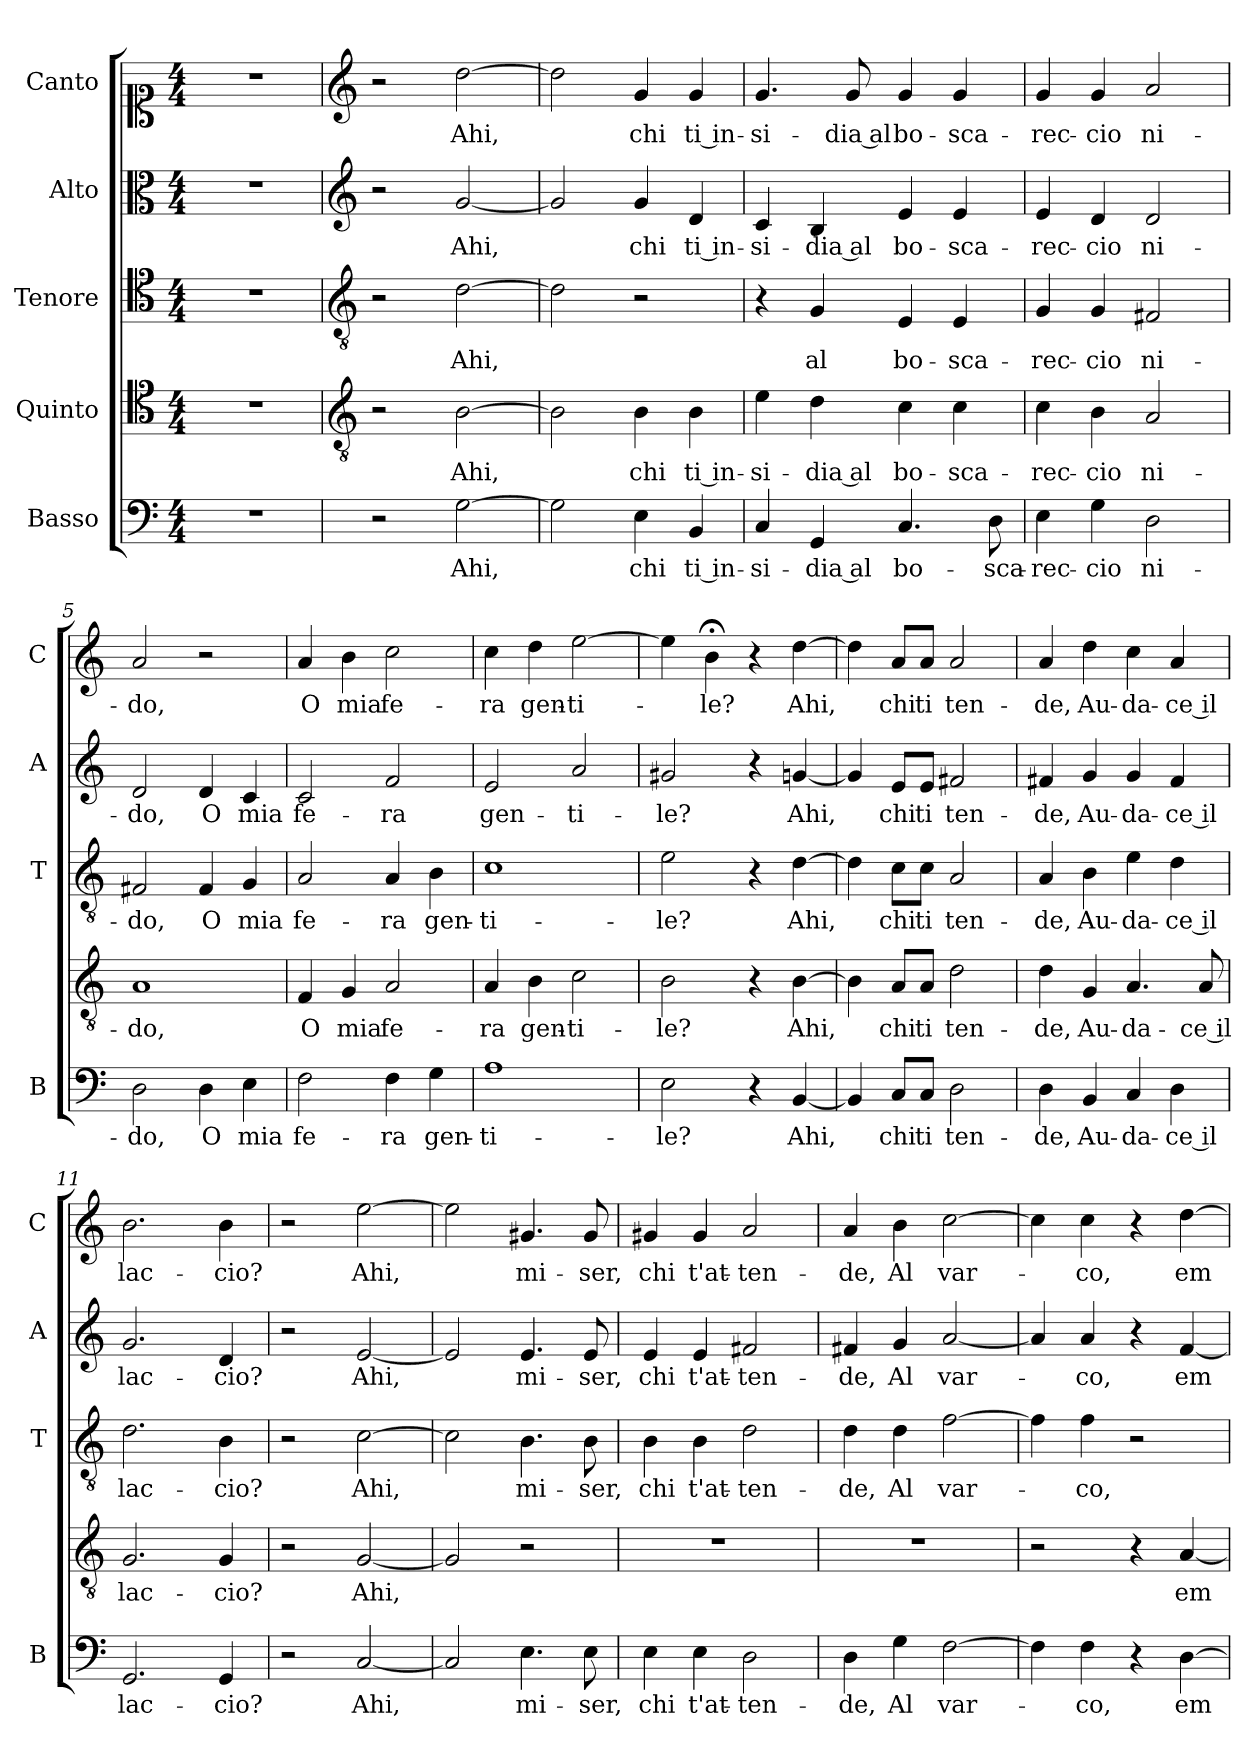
**kern	**text	**kern	**text	**kern	**text	**kern	**text	**kern	**text
*part5	*part5	*part4	*part4	*part3	*part3	*part2	*part2	*part1	*part1
*staff5	*staff5	*staff4	*staff4	*staff3	*staff3	*staff2	*staff2	*staff1	*staff1
*I"Basso	*	*I"Quinto	*	*I"Tenore	*	*I"Alto	*	*I"Canto	*
*I'B	*	*	*	*I'T	*	*I'A	*	*I'C	*
*clefF4	*	*clefC4	*	*clefC4	*	*clefC3	*	*clefC1	*
*k[]	*	*k[]	*	*k[]	*	*k[]	*	*k[]	*
*C:	*	*C:	*	*C:	*	*C:	*	*C:	*
*M4/4	*	*M4/4	*	*M4/4	*	*M4/4	*	*M4/4	*
=	=	=	=	=	=	=	=	=	=
1r	.	1r	.	1r	.	1r	.	1r	.
=1	=1	=1	=1	=1	=1	=1	=1	=1	=1
*	*	*clefGv2	*	*clefGv2	*	*clefG2	*	*clefG2	*
2r	.	2r	.	2r	.	2r	.	2r	.
!	!LO:LY:b	!	!LO:LY:b	!	!LO:LY:b	!	!LO:LY:b	!	!LO:LY:b
[2G\	Ahi,	[2B\	Ahi,	[2d\	Ahi,	[2g/	Ahi,	[2dd\	Ahi,
=2	=2	=2	=2	=2	=2	=2	=2	=2	=2
2G\]	.	2B\]	.	2d\]	.	2g/]	.	2dd\]	.
!	!LO:LY:b	!	!LO:LY:b	!	!	!	!LO:LY:b	!	!LO:LY:b
4E\	chi	4B\	chi	2r	.	4g/	chi	4g/	chi
!	!LO:LY:b	!	!LO:LY:b	!	!	!	!LO:LY:b	!	!LO:LY:b
4BB/	ti in-	4B\	ti in-	.	.	4d/	ti in-	4g/	ti in-
=3	=3	=3	=3	=3	=3	=3	=3	=3	=3
!	!LO:LY:b	!	!LO:LY:b	!	!	!	!LO:LY:b	!	!LO:LY:b
4C/	-si-	4e\	-si-	4r	.	4c/	-si-	4.g/	-si-
!	!LO:LY:b	!	!LO:LY:b	!	!LO:LY:b	!	!LO:LY:b	!	!
4GG/	-dia al	4d\	-dia al	4G/	al	4B/	-dia al	.	.
!	!	!	!	!	!	!	!	!	!LO:LY:b
.	.	.	.	.	.	.	.	8g/	-dia al
!	!LO:LY:b	!	!LO:LY:b	!	!LO:LY:b	!	!LO:LY:b	!	!LO:LY:b
4.C/	bo-	4c\	bo-	4E/	bo-	4e/	bo-	4g/	bo-
!	!	!	!LO:LY:b	!	!LO:LY:b	!	!LO:LY:b	!	!LO:LY:b
.	.	4c\	-sca-	4E/	-sca-	4e/	-sca-	4g/	-sca-
!	!LO:LY:b	!	!	!	!	!	!	!	!
8D\	-sca-	.	.	.	.	.	.	.	.
=4	=4	=4	=4	=4	=4	=4	=4	=4	=4
!	!LO:LY:b	!	!LO:LY:b	!	!LO:LY:b	!	!LO:LY:b	!	!LO:LY:b
4E\	-rec-	4c\	-rec-	4G/	-rec-	4e/	-rec-	4g/	-rec-
!	!LO:LY:b	!	!LO:LY:b	!	!LO:LY:b	!	!LO:LY:b	!	!LO:LY:b
4G\	-cio	4B\	-cio	4G/	-cio	4d/	-cio	4g/	-cio
!	!LO:LY:b	!	!LO:LY:b	!	!LO:LY:b	!	!LO:LY:b	!	!LO:LY:b
2D\	ni-	2A/	ni-	2F#X/	ni-	2d/	ni-	2a/	ni-
=5	=5	=5	=5	=5	=5	=5	=5	=5	=5
!	!LO:LY:b	!	!LO:LY:b	!	!LO:LY:b	!	!LO:LY:b	!	!LO:LY:b
2D\	-do,	1A	-do,	2F#X/	-do,	2d/	-do,	2a/	-do,
!	!LO:LY:b	!	!	!	!LO:LY:b	!	!LO:LY:b	!	!
4D\	O	.	.	4F#/	O	4d/	O	2r	.
!	!LO:LY:b	!	!	!	!LO:LY:b	!	!LO:LY:b	!	!
4E\	mia	.	.	4G/	mia	4c/	mia	.	.
=6	=6	=6	=6	=6	=6	=6	=6	=6	=6
!	!LO:LY:b	!	!LO:LY:b	!	!LO:LY:b	!	!LO:LY:b	!	!LO:LY:b
2F\	fe-	4F/	O	2A/	fe-	2c/	fe-	4a/	O
!	!	!	!LO:LY:b	!	!	!	!	!	!LO:LY:b
.	.	4G/	mia	.	.	.	.	4b\	mia
!	!LO:LY:b	!	!LO:LY:b	!	!LO:LY:b	!	!LO:LY:b	!	!LO:LY:b
4F\	-ra	2A/	fe-	4A/	-ra	2f/	-ra	2cc\	fe-
!	!LO:LY:b	!	!	!	!LO:LY:b	!	!	!	!
4G\	gen-	.	.	4B\	gen-	.	.	.	.
!!LO:LB:g=z
=7	=7	=7	=7	=7	=7	=7	=7	=7	=7
!	!LO:LY:b	!	!LO:LY:b	!	!LO:LY:b	!	!LO:LY:b	!	!LO:LY:b
1A	-ti-	4A/	-ra	1c	-ti-	2e/	gen-	4cc\	-ra
!	!	!	!LO:LY:b	!	!	!	!	!	!LO:LY:b
.	.	4B\	gen-	.	.	.	.	4dd\	gen-
!	!	!	!LO:LY:b	!	!	!	!LO:LY:b	!	!LO:LY:b
.	.	2c\	-ti-	.	.	2a/	-ti-	[2ee\	-ti-
=8	=8	=8	=8	=8	=8	=8	=8	=8	=8
!	!LO:LY:b	!	!LO:LY:b	!	!LO:LY:b	!	!LO:LY:b	!	!
2E\	-le?	2B\	-le?	2e\	-le?	2g#X/	-le?	4ee\]	.
!	!	!	!	!	!	!	!	!	!LO:LY:b
.	.	.	.	.	.	.	.	4b;<\	-le?
4r	.	4r	.	4r	.	4r	.	4r	.
!	!LO:LY:b	!	!LO:LY:b	!	!LO:LY:b	!	!LO:LY:b	!	!LO:LY:b
[4BB/	Ahi,	[4B\	Ahi,	[4d\	Ahi,	[4gn/	Ahi,	[4dd\	Ahi,
=9	=9	=9	=9	=9	=9	=9	=9	=9	=9
4BB/]	.	4B\]	.	4d\]	.	4g/]	.	4dd\]	.
!	!LO:LY:b	!	!LO:LY:b	!	!LO:LY:b	!	!LO:LY:b	!	!LO:LY:b
8C/L	chi	8A/L	chi	8c\L	chi	8e/L	chi	8a/L	chi
!	!LO:LY:b	!	!LO:LY:b	!	!LO:LY:b	!	!LO:LY:b	!	!LO:LY:b
8C/J	ti	8A/J	ti	8c\J	ti	8e/J	ti	8a/J	ti
!	!LO:LY:b	!	!LO:LY:b	!	!LO:LY:b	!	!LO:LY:b	!	!LO:LY:b
2D\	ten-	2d\	ten-	2A/	ten-	2f#X/	ten-	2a/	ten-
=10	=10	=10	=10	=10	=10	=10	=10	=10	=10
!	!LO:LY:b	!	!LO:LY:b	!	!LO:LY:b	!	!LO:LY:b	!	!LO:LY:b
4D\	-de,	4d\	-de,	4A/	-de,	4f#X/	-de,	4a/	-de,
!	!LO:LY:b	!	!LO:LY:b	!	!LO:LY:b	!	!LO:LY:b	!	!LO:LY:b
4BB/	Au-	4G/	Au-	4B\	Au-	4g/	Au-	4dd\	Au-
!	!LO:LY:b	!	!LO:LY:b	!	!LO:LY:b	!	!LO:LY:b	!	!LO:LY:b
4C/	-da-	4.A/	-da-	4e\	-da-	4g/	-da-	4cc\	-da-
!	!LO:LY:b	!	!	!	!LO:LY:b	!	!LO:LY:b	!	!LO:LY:b
4D\	-ce il	.	.	4d\	-ce il	4f#/	-ce il	4a/	-ce il
!	!	!	!LO:LY:b	!	!	!	!	!	!
.	.	8A/	-ce il	.	.	.	.	.	.
=11	=11	=11	=11	=11	=11	=11	=11	=11	=11
!	!LO:LY:b	!	!LO:LY:b	!	!LO:LY:b	!	!LO:LY:b	!	!LO:LY:b
2.GG/	lac-	2.G/	lac-	2.d\	lac-	2.g/	lac-	2.b\	lac-
!	!LO:LY:b	!	!LO:LY:b	!	!LO:LY:b	!	!LO:LY:b	!	!LO:LY:b
4GG/	-cio?	4G/	-cio?	4B\	-cio?	4d/	-cio?	4b\	-cio?
=12	=12	=12	=12	=12	=12	=12	=12	=12	=12
2r	.	2r	.	2r	.	2r	.	2r	.
!	!LO:LY:b	!	!LO:LY:b	!	!LO:LY:b	!	!LO:LY:b	!	!LO:LY:b
[2C/	Ahi,	[2G/	Ahi,	[2c\	Ahi,	[2e/	Ahi,	[2ee\	Ahi,
=13	=13	=13	=13	=13	=13	=13	=13	=13	=13
2C/]	.	2G/]	.	2c\]	.	2e/]	.	2ee\]	.
!	!LO:LY:b	!	!	!	!LO:LY:b	!	!LO:LY:b	!	!LO:LY:b
4.E\	mi-	2r	.	4.B\	mi-	4.e/	mi-	4.g#X/	mi-
!	!LO:LY:b	!	!	!	!LO:LY:b	!	!LO:LY:b	!	!LO:LY:b
8E\	-ser,	.	.	8B\	-ser,	8e/	-ser,	8g#/	-ser,
=14	=14	=14	=14	=14	=14	=14	=14	=14	=14
!	!LO:LY:b	!	!	!	!LO:LY:b	!	!LO:LY:b	!	!LO:LY:b
4E\	chi	1r	.	4B\	chi	4e/	chi	4g#X/	chi
!	!LO:LY:b	!	!	!	!LO:LY:b	!	!LO:LY:b	!	!LO:LY:b
4E\	t'at-	.	.	4B\	t'at-	4e/	t'at-	4g#/	t'at-
!	!LO:LY:b	!	!	!	!LO:LY:b	!	!LO:LY:b	!	!LO:LY:b
2D\	-ten-	.	.	2d\	-ten-	2f#X/	-ten-	2a/	-ten-
!!LO:LB:g=z
=15	=15	=15	=15	=15	=15	=15	=15	=15	=15
!	!LO:LY:b	!	!	!	!LO:LY:b	!	!LO:LY:b	!	!LO:LY:b
4D\	-de,	1r	.	4d\	-de,	4f#X/	-de,	4a/	-de,
!	!LO:LY:b	!	!	!	!LO:LY:b	!	!LO:LY:b	!	!LO:LY:b
4G\	Al	.	.	4d\	Al	4g/	Al	4b\	Al
!	!LO:LY:b	!	!	!	!LO:LY:b	!	!LO:LY:b	!	!LO:LY:b
[2F\	var-	.	.	[2f\	var-	[2a/	var-	[2cc\	var-
=16	=16	=16	=16	=16	=16	=16	=16	=16	=16
4F\]	.	2r	.	4f\]	.	4a/]	.	4cc\]	.
!	!LO:LY:b	!	!	!	!LO:LY:b	!	!LO:LY:b	!	!LO:LY:b
4F\	-co,	.	.	4f\	-co,	4a/	-co,	4cc\	-co,
4r	.	4r	.	2r	.	4r	.	4r	.
!	!LO:LY:b	!	!LO:LY:b	!	!	!	!LO:LY:b	!	!LO:LY:b
[4D\	em-	[4A/	em-	.	.	[4f/	em-	[4dd\	em-
=	=	=	=	=	=	=	=	=	=
*-	*-	*-	*-	*-	*-	*-	*-	*-	*-
